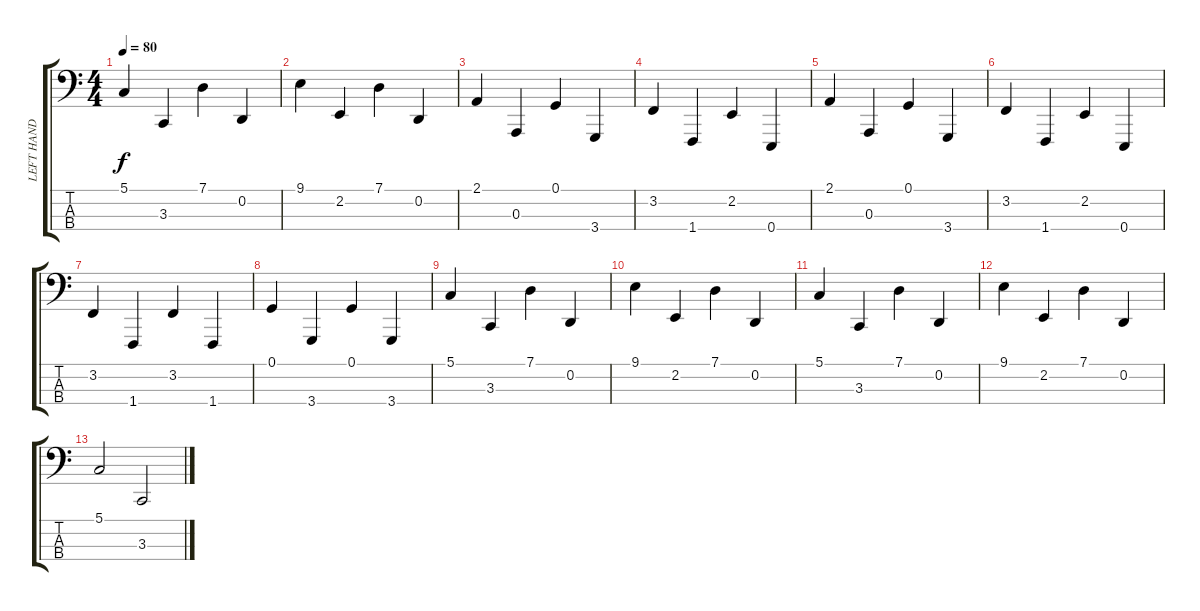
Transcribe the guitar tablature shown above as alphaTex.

\track ("LEFT HAND" "LEFT HAND") {instrument acousticgrandpiano}
\staff {score tabs}
\tuning (G2 D2 A1 E1) {hide}
\ts (4 4)
\tempo 80
\clef f4
\ks c
5.1.4{dy f} 3.3.4 7.1.4 0.2.4 |
9.1.4 2.2.4 7.1.4 0.2.4 |
2.1.4 0.3.4 0.1.4 3.4.4 |
3.2.4 1.4.4 2.2.4 0.4.4 |
2.1.4 0.3.4 0.1.4 3.4.4 |
3.2.4 1.4.4 2.2.4 0.4.4 |
3.2.4 1.4.4 3.2.4 1.4.4 |
0.1.4 3.4.4 0.1.4 3.4.4 |
5.1.4 3.3.4 7.1.4 0.2.4 |
9.1.4 2.2.4 7.1.4 0.2.4 |
5.1.4 3.3.4 7.1.4 0.2.4 |
9.1.4 2.2.4 7.1.4 0.2.4 |
5.1.2 3.3.2
